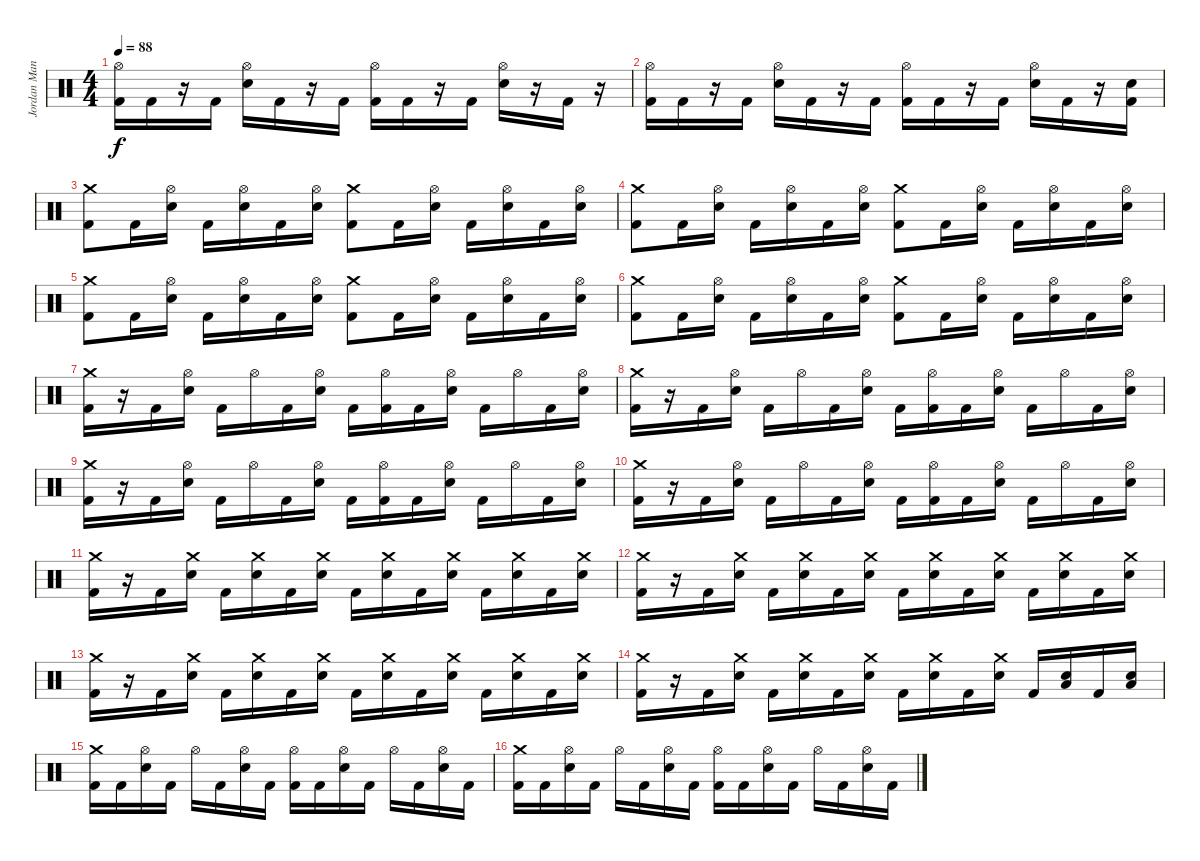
\track ("Jordan Mancino" "Jordan Man") {instrument percussion}
\staff {score}
\articulation defaults
\ts (4 4)
\tempo 88
\clef neutral
\ks c
("Hi-Hat (open)" "Kick (hit) 2").16{dy f} "Kick (hit) 2".16 r.16 "Kick (hit) 2".16 ("Hi-Hat (open)" "Electric Snare (hit)").16 "Kick (hit) 2".16 r.16 "Kick (hit) 2".16 ("Hi-Hat (open)" "Kick (hit) 2").16 "Kick (hit) 2".16 r.16 "Kick (hit) 2".16 ("Hi-Hat (open)" "Electric Snare (hit)").16 r.16 "Kick (hit) 2".16 r.16 |
("Hi-Hat (open)" "Kick (hit) 2").16 "Kick (hit) 2".16 r.16 "Kick (hit) 2".16 ("Hi-Hat (open)" "Electric Snare (hit)").16 "Kick (hit) 2".16 r.16 "Kick (hit) 2".16 ("Hi-Hat (open)" "Kick (hit) 2").16 "Kick (hit) 2".16 r.16 "Kick (hit) 2".16 ("Hi-Hat (open)" "Electric Snare (hit)").16 "Kick (hit) 2".16 r.16 ("Electric Snare (hit)" "Kick (hit) 2").16 |
("Crash medium (hit)" "Kick (hit) 2").8 "Kick (hit) 2".16 ("Hi-Hat (open)" "Electric Snare (hit)").16 "Kick (hit) 2".16 ("Hi-Hat (open)" "Electric Snare (hit)").16 "Kick (hit) 2".16 ("Hi-Hat (open)" "Electric Snare (hit)").16 ("Crash medium (hit)" "Kick (hit) 2").8 "Kick (hit) 2".16 ("Hi-Hat (open)" "Electric Snare (hit)").16 "Kick (hit) 2".16 ("Hi-Hat (open)" "Electric Snare (hit)").16 "Kick (hit) 2".16 ("Hi-Hat (open)" "Electric Snare (hit)").16 |
("Crash medium (hit)" "Kick (hit) 2").8 "Kick (hit) 2".16 ("Hi-Hat (open)" "Electric Snare (hit)").16 "Kick (hit) 2".16 ("Hi-Hat (open)" "Electric Snare (hit)").16 "Kick (hit) 2".16 ("Hi-Hat (open)" "Electric Snare (hit)").16 ("Crash medium (hit)" "Kick (hit) 2").8 "Kick (hit) 2".16 ("Hi-Hat (open)" "Electric Snare (hit)").16 "Kick (hit) 2".16 ("Hi-Hat (open)" "Electric Snare (hit)").16 "Kick (hit) 2".16 ("Hi-Hat (open)" "Electric Snare (hit)").16 |
("Crash medium (hit)" "Kick (hit) 2").8 "Kick (hit) 2".16 ("Hi-Hat (open)" "Electric Snare (hit)").16 "Kick (hit) 2".16 ("Hi-Hat (open)" "Electric Snare (hit)").16 "Kick (hit) 2".16 ("Hi-Hat (open)" "Electric Snare (hit)").16 ("Crash medium (hit)" "Kick (hit) 2").8 "Kick (hit) 2".16 ("Hi-Hat (open)" "Electric Snare (hit)").16 "Kick (hit) 2".16 ("Hi-Hat (open)" "Electric Snare (hit)").16 "Kick (hit) 2".16 ("Hi-Hat (open)" "Electric Snare (hit)").16 |
("Crash medium (hit)" "Kick (hit) 2").8 "Kick (hit) 2".16 ("Hi-Hat (open)" "Electric Snare (hit)").16 "Kick (hit) 2".16 ("Hi-Hat (open)" "Electric Snare (hit)").16 "Kick (hit) 2".16 ("Hi-Hat (open)" "Electric Snare (hit)").16 ("Crash medium (hit)" "Kick (hit) 2").8 "Kick (hit) 2".16 ("Hi-Hat (open)" "Electric Snare (hit)").16 "Kick (hit) 2".16 ("Hi-Hat (open)" "Electric Snare (hit)").16 "Kick (hit) 2".16 ("Hi-Hat (open)" "Electric Snare (hit)").16 |
("Crash medium (hit)" "Kick (hit) 2").16 r.16 "Kick (hit) 2".16 ("Hi-Hat (open)" "Electric Snare (hit)").16 "Kick (hit) 2".16 "Hi-Hat (open)".16 "Kick (hit) 2".16 ("Hi-Hat (open)" "Electric Snare (hit)").16 "Kick (hit) 2".16 ("Hi-Hat (open)" "Kick (hit) 2").16 "Kick (hit) 2".16 ("Hi-Hat (open)" "Electric Snare (hit)").16 "Kick (hit) 2".16 "Hi-Hat (open)".16 "Kick (hit) 2".16 ("Hi-Hat (open)" "Electric Snare (hit)").16 |
("Crash medium (hit)" "Kick (hit) 2").16 r.16 "Kick (hit) 2".16 ("Hi-Hat (open)" "Electric Snare (hit)").16 "Kick (hit) 2".16 "Hi-Hat (open)".16 "Kick (hit) 2".16 ("Hi-Hat (open)" "Electric Snare (hit)").16 "Kick (hit) 2".16 ("Hi-Hat (open)" "Kick (hit) 2").16 "Kick (hit) 2".16 ("Hi-Hat (open)" "Electric Snare (hit)").16 "Kick (hit) 2".16 "Hi-Hat (open)".16 "Kick (hit) 2".16 ("Hi-Hat (open)" "Electric Snare (hit)").16 |
("Crash medium (hit)" "Kick (hit) 2").16 r.16 "Kick (hit) 2".16 ("Hi-Hat (open)" "Electric Snare (hit)").16 "Kick (hit) 2".16 "Hi-Hat (open)".16 "Kick (hit) 2".16 ("Hi-Hat (open)" "Electric Snare (hit)").16 "Kick (hit) 2".16 ("Hi-Hat (open)" "Kick (hit) 2").16 "Kick (hit) 2".16 ("Hi-Hat (open)" "Electric Snare (hit)").16 "Kick (hit) 2".16 "Hi-Hat (open)".16 "Kick (hit) 2".16 ("Hi-Hat (open)" "Electric Snare (hit)").16 |
("Crash medium (hit)" "Kick (hit) 2").16 r.16 "Kick (hit) 2".16 ("Hi-Hat (open)" "Electric Snare (hit)").16 "Kick (hit) 2".16 "Hi-Hat (open)".16 "Kick (hit) 2".16 ("Hi-Hat (open)" "Electric Snare (hit)").16 "Kick (hit) 2".16 ("Hi-Hat (open)" "Kick (hit) 2").16 "Kick (hit) 2".16 ("Hi-Hat (open)" "Electric Snare (hit)").16 "Kick (hit) 2".16 "Hi-Hat (open)".16 "Kick (hit) 2".16 ("Hi-Hat (open)" "Electric Snare (hit)").16 |
("Crash medium (hit)" "Kick (hit) 2").16 r.16 "Kick (hit) 2".16 ("Crash medium (hit)" "Electric Snare (hit)").16 "Kick (hit) 2".16 ("Crash medium (hit)" "Electric Snare (hit)").16 "Kick (hit) 2".16 ("Crash medium (hit)" "Electric Snare (hit)").16 "Kick (hit) 2".16 ("Crash medium (hit)" "Electric Snare (hit)").16 "Kick (hit) 2".16 ("Crash medium (hit)" "Electric Snare (hit)").16 "Kick (hit) 2".16 ("Crash medium (hit)" "Electric Snare (hit)").16 "Kick (hit) 2".16 ("Crash medium (hit)" "Electric Snare (hit)").16 |
("Crash medium (hit)" "Kick (hit) 2").16 r.16 "Kick (hit) 2".16 ("Crash medium (hit)" "Electric Snare (hit)").16 "Kick (hit) 2".16 ("Crash medium (hit)" "Electric Snare (hit)").16 "Kick (hit) 2".16 ("Crash medium (hit)" "Electric Snare (hit)").16 "Kick (hit) 2".16 ("Crash medium (hit)" "Electric Snare (hit)").16 "Kick (hit) 2".16 ("Crash medium (hit)" "Electric Snare (hit)").16 "Kick (hit) 2".16 ("Crash medium (hit)" "Electric Snare (hit)").16 "Kick (hit) 2".16 ("Crash medium (hit)" "Electric Snare (hit)").16 |
("Crash medium (hit)" "Kick (hit) 2").16 r.16 "Kick (hit) 2".16 ("Crash medium (hit)" "Electric Snare (hit)").16 "Kick (hit) 2".16 ("Crash medium (hit)" "Electric Snare (hit)").16 "Kick (hit) 2".16 ("Crash medium (hit)" "Electric Snare (hit)").16 "Kick (hit) 2".16 ("Crash medium (hit)" "Electric Snare (hit)").16 "Kick (hit) 2".16 ("Crash medium (hit)" "Electric Snare (hit)").16 "Kick (hit) 2".16 ("Crash medium (hit)" "Electric Snare (hit)").16 "Kick (hit) 2".16 ("Crash medium (hit)" "Electric Snare (hit)").16 |
("Crash medium (hit)" "Kick (hit) 2").16 r.16 "Kick (hit) 2".16 ("Crash medium (hit)" "Electric Snare (hit)").16 "Kick (hit) 2".16 ("Crash medium (hit)" "Electric Snare (hit)").16 "Kick (hit) 2".16 ("Crash medium (hit)" "Electric Snare (hit)").16 "Kick (hit) 2".16 ("Crash medium (hit)" "Electric Snare (hit)").16 "Kick (hit) 2".16 ("Crash medium (hit)" "Electric Snare (hit)").16 "Kick (hit) 2".16 ("Electric Snare (hit)" "Low Floor Tom (hit)").16 "Kick (hit) 2".16 ("Electric Snare (hit)" "Low Floor Tom (hit)").16 |
("Crash medium (hit)" "Kick (hit) 2").16 "Kick (hit) 2".16 ("Hi-Hat (open)" "Electric Snare (hit)").16 "Kick (hit) 2".16 "Hi-Hat (open)".16 "Kick (hit) 2".16 ("Hi-Hat (open)" "Electric Snare (hit)").16 "Kick (hit) 2".16 ("Hi-Hat (open)" "Kick (hit) 2").16 "Kick (hit) 2".16 ("Hi-Hat (open)" "Electric Snare (hit)").16 "Kick (hit) 2".16 "Hi-Hat (open)".16 "Kick (hit) 2".16 ("Hi-Hat (open)" "Electric Snare (hit)").16 "Kick (hit) 2".16 |
("Crash medium (hit)" "Kick (hit) 2").16 "Kick (hit) 2".16 ("Hi-Hat (open)" "Electric Snare (hit)").16 "Kick (hit) 2".16 "Hi-Hat (open)".16 "Kick (hit) 2".16 ("Hi-Hat (open)" "Electric Snare (hit)").16 "Kick (hit) 2".16 ("Hi-Hat (open)" "Kick (hit) 2").16 "Kick (hit) 2".16 ("Hi-Hat (open)" "Electric Snare (hit)").16 "Kick (hit) 2".16 "Hi-Hat (open)".16 "Kick (hit) 2".16 ("Hi-Hat (open)" "Electric Snare (hit)").16 "Kick (hit) 2".16
